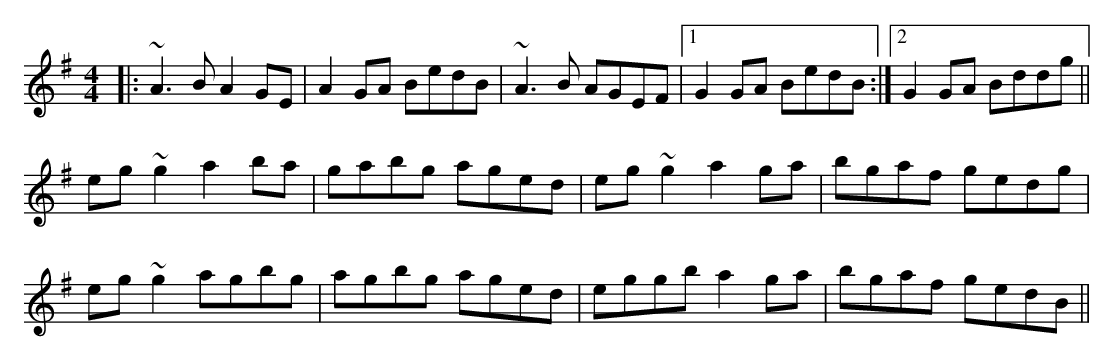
X:1
M:4/4
K:Ador
|:~A3B A2GE|A2GA BedB|~A3B AGEF|1 G2GA BedB:|2 G2GA Bddg||
eg~g2 a2ba|gabg aged|eg~g2 a2ga|bgaf gedg|
eg~g2 agbg|agbg aged|eggb a2ga|bgaf gedB||
